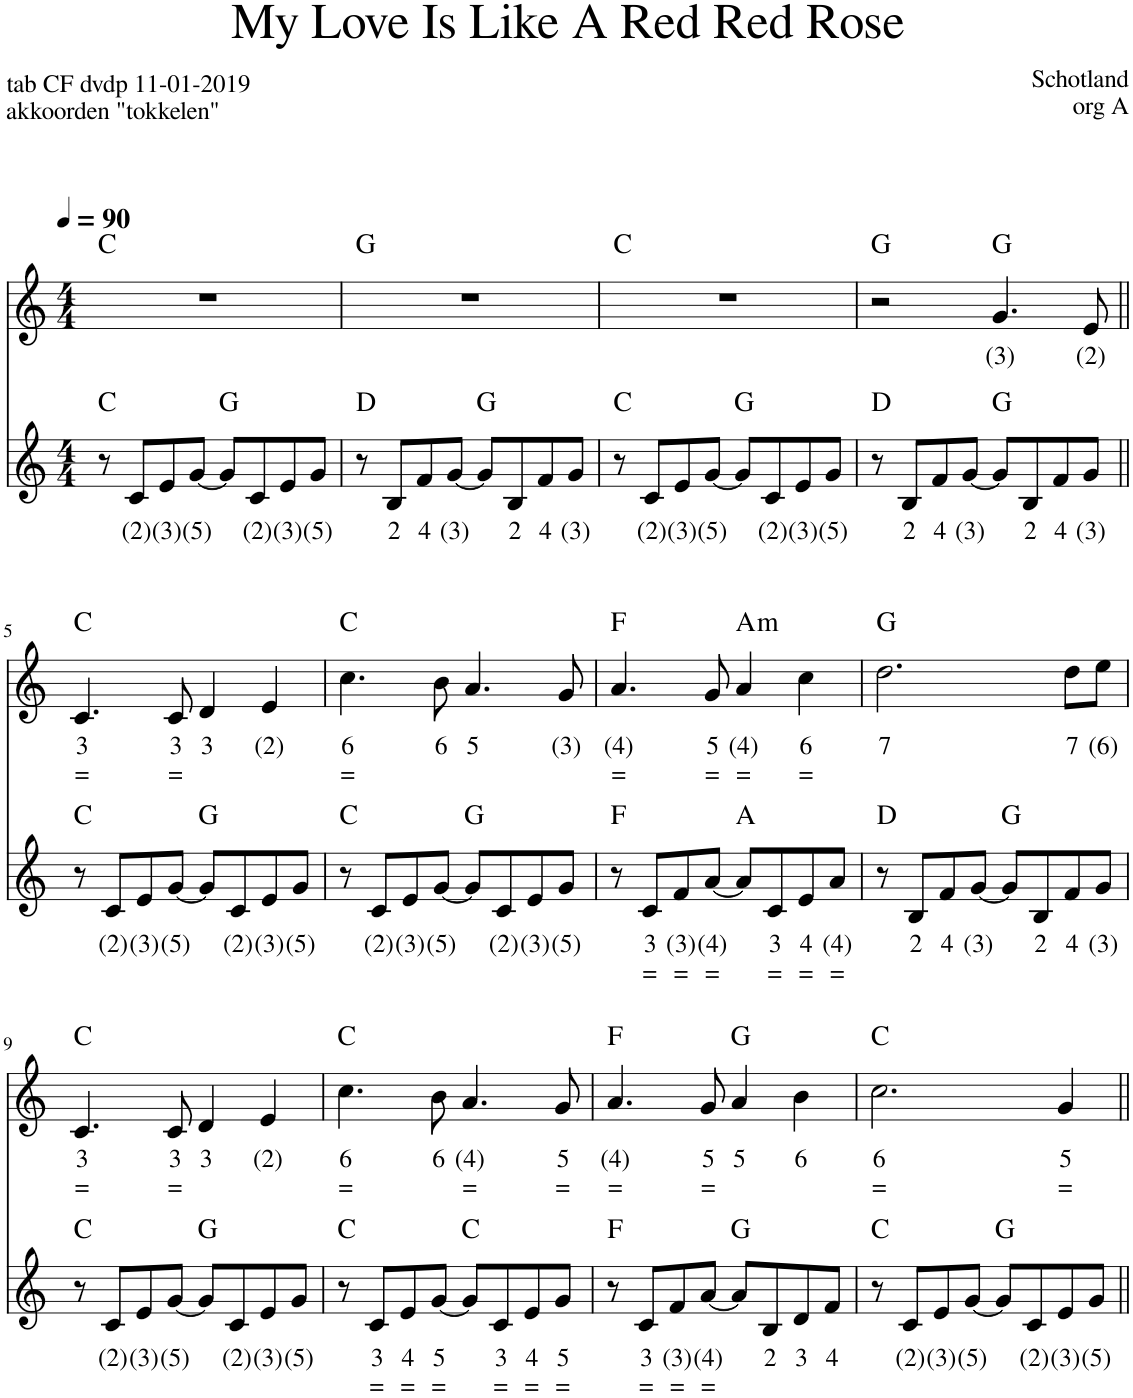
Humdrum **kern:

**kern	**text	**text	**harte	**kern	**text	**text	**harte
*part2	*part2	*part2	*part2	*part1	*part1	*part1	*part1
*staff2	*staff2	*staff2	*	*staff1	*staff1	*staff1	*
*I"Klavecimbel, Guitar	*	*	*	*I"Voice	*	*	*
*clefG2	*	*	*	*clefG2	*	*	*
*k[]	*	*	*	*k[]	*	*	*
*M4/4	*	*	*	*M4/4	*	*	*
*MM90	*	*	*	*MM90	*	*	*
=1	=1	=1	=1	=1	=1	=1	=1
8r	.	.	C:maj	1r	.	.	C:maj
!	!LO:LY:b	!	!	!	!	!	!
8c/L	(2)	.	.	.	.	.	.
!	!LO:LY:b	!	!	!	!	!	!
8e/	(3)	.	.	.	.	.	.
!	!LO:LY:b	!	!	!	!	!	!
[8g/J	(5)	.	.	.	.	.	.
8g/L]	.	.	G:maj	.	.	.	.
!	!LO:LY:b	!	!	!	!	!	!
8c/	(2)	.	.	.	.	.	.
!	!LO:LY:b	!	!	!	!	!	!
8e/	(3)	.	.	.	.	.	.
!	!LO:LY:b	!	!	!	!	!	!
8g/J	(5)	.	.	.	.	.	.
=2	=2	=2	=2	=2	=2	=2	=2
8r	.	.	D:maj	1r	.	.	G:maj
!	!LO:LY:b	!	!	!	!	!	!
8B/L	2	.	.	.	.	.	.
!	!LO:LY:b	!	!	!	!	!	!
8fn/	4	.	.	.	.	.	.
!	!LO:LY:b	!	!	!	!	!	!
[8g/J	(3)	.	.	.	.	.	.
8g/L]	.	.	G:maj	.	.	.	.
!	!LO:LY:b	!	!	!	!	!	!
8B/	2	.	.	.	.	.	.
!	!LO:LY:b	!	!	!	!	!	!
8f/	4	.	.	.	.	.	.
!	!LO:LY:b	!	!	!	!	!	!
8g/J	(3)	.	.	.	.	.	.
=3	=3	=3	=3	=3	=3	=3	=3
8r	.	.	C:maj	1r	.	.	C:maj
!	!LO:LY:b	!	!	!	!	!	!
8c/L	(2)	.	.	.	.	.	.
!	!LO:LY:b	!	!	!	!	!	!
8e/	(3)	.	.	.	.	.	.
!	!LO:LY:b	!	!	!	!	!	!
[8g/J	(5)	.	.	.	.	.	.
8g/L]	.	.	G:maj	.	.	.	.
!	!LO:LY:b	!	!	!	!	!	!
8c/	(2)	.	.	.	.	.	.
!	!LO:LY:b	!	!	!	!	!	!
8e/	(3)	.	.	.	.	.	.
!	!LO:LY:b	!	!	!	!	!	!
8g/J	(5)	.	.	.	.	.	.
=4	=4	=4	=4	=4	=4	=4	=4
8r	.	.	D:maj	2r	.	.	G:maj
!	!LO:LY:b	!	!	!	!	!	!
8B/L	2	.	.	.	.	.	.
!	!LO:LY:b	!	!	!	!	!	!
8fn/	4	.	.	.	.	.	.
!	!LO:LY:b	!	!	!	!	!	!
[8g/J	(3)	.	.	.	.	.	.
!	!	!	!	!	!LO:LY:b	!	!
8g/L]	.	.	G:maj	4.g/	(3)	.	G:maj
!	!LO:LY:b	!	!	!	!	!	!
8B/	2	.	.	.	.	.	.
!	!LO:LY:b	!	!	!	!	!	!
8f/	4	.	.	.	.	.	.
!	!LO:LY:b	!	!	!	!LO:LY:b	!	!
8g/J	(3)	.	.	8e/	(2)	.	.
!!LO:LB:g=z
=5||	=5||	=5||	=5||	=5||	=5||	=5||	=5||
!	!	!	!	!	!LO:LY:b	!LO:LY:b	!
8r	.	.	C:maj	4.c/	3	=	C:maj
!	!LO:LY:b	!	!	!	!	!	!
8c/L	(2)	.	.	.	.	.	.
!	!LO:LY:b	!	!	!	!	!	!
8e/	(3)	.	.	.	.	.	.
!	!LO:LY:b	!	!	!	!LO:LY:b	!LO:LY:b	!
[8g/J	(5)	.	.	8c/	3	=	.
!	!	!	!	!	!LO:LY:b	!	!
8g/L]	.	.	G:maj	4d/	3	.	.
!	!LO:LY:b	!	!	!	!	!	!
8c/	(2)	.	.	.	.	.	.
!	!LO:LY:b	!	!	!	!LO:LY:b	!	!
8e/	(3)	.	.	4e/	(2)	.	.
!	!LO:LY:b	!	!	!	!	!	!
8g/J	(5)	.	.	.	.	.	.
=6	=6	=6	=6	=6	=6	=6	=6
!	!	!	!	!	!LO:LY:b	!LO:LY:b	!
8r	.	.	C:maj	4.cc\	6	=	C:maj
!	!LO:LY:b	!	!	!	!	!	!
8c/L	(2)	.	.	.	.	.	.
!	!LO:LY:b	!	!	!	!	!	!
8e/	(3)	.	.	.	.	.	.
!	!LO:LY:b	!	!	!	!LO:LY:b	!	!
[8g/J	(5)	.	.	8b\	6	.	.
!	!	!	!	!	!LO:LY:b	!	!
8g/L]	.	.	G:maj	4.a/	5	.	.
!	!LO:LY:b	!	!	!	!	!	!
8c/	(2)	.	.	.	.	.	.
!	!LO:LY:b	!	!	!	!	!	!
8e/	(3)	.	.	.	.	.	.
!	!LO:LY:b	!	!	!	!LO:LY:b	!	!
8g/J	(5)	.	.	8g/	(3)	.	.
=7	=7	=7	=7	=7	=7	=7	=7
!	!	!	!	!	!LO:LY:b	!LO:LY:b	!
8r	.	.	F:maj	4.a/	(4)	=	F:maj
!	!LO:LY:b	!LO:LY:b	!	!	!	!	!
8c/L	3	=	.	.	.	.	.
!	!LO:LY:b	!LO:LY:b	!	!	!	!	!
8f/	(3)	=	.	.	.	.	.
!	!LO:LY:b	!LO:LY:b	!	!	!LO:LY:b	!LO:LY:b	!
[8a/J	(4)	=	.	8g/	5	=	.
!	!	!	!	!	!LO:LY:b	!LO:LY:b	!LO:H:kt=m
8a/L]	.	.	A:maj	4a/	(4)	=	A:min
!	!LO:LY:b	!LO:LY:b	!	!	!	!	!
8cn/	3	=	.	.	.	.	.
!	!LO:LY:b	!LO:LY:b	!	!	!LO:LY:b	!LO:LY:b	!
8e/	4	=	.	4cc\	6	=	.
!	!LO:LY:b	!LO:LY:b	!	!	!	!	!
8a/J	(4)	=	.	.	.	.	.
=8	=8	=8	=8	=8	=8	=8	=8
!	!	!	!	!	!LO:LY:b	!	!
8r	.	.	D:maj	2.dd\	7	.	G:maj
!	!LO:LY:b	!	!	!	!	!	!
8B/L	2	.	.	.	.	.	.
!	!LO:LY:b	!	!	!	!	!	!
8fn/	4	.	.	.	.	.	.
!	!LO:LY:b	!	!	!	!	!	!
[8g/J	(3)	.	.	.	.	.	.
8g/L]	.	.	G:maj	.	.	.	.
!	!LO:LY:b	!	!	!	!	!	!
8B/	2	.	.	.	.	.	.
!	!LO:LY:b	!	!	!	!LO:LY:b	!	!
8f/	4	.	.	8dd\L	7	.	.
!	!LO:LY:b	!	!	!	!LO:LY:b	!	!
8g/J	(3)	.	.	8ee\J	(6)	.	.
!!LO:LB:g=z
=9	=9	=9	=9	=9	=9	=9	=9
!	!	!	!	!	!LO:LY:b	!LO:LY:b	!
8r	.	.	C:maj	4.c/	3	=	C:maj
!	!LO:LY:b	!	!	!	!	!	!
8c/L	(2)	.	.	.	.	.	.
!	!LO:LY:b	!	!	!	!	!	!
8e/	(3)	.	.	.	.	.	.
!	!LO:LY:b	!	!	!	!LO:LY:b	!LO:LY:b	!
[8g/J	(5)	.	.	8c/	3	=	.
!	!	!	!	!	!LO:LY:b	!	!
8g/L]	.	.	G:maj	4d/	3	.	.
!	!LO:LY:b	!	!	!	!	!	!
8c/	(2)	.	.	.	.	.	.
!	!LO:LY:b	!	!	!	!LO:LY:b	!	!
8e/	(3)	.	.	4e/	(2)	.	.
!	!LO:LY:b	!	!	!	!	!	!
8g/J	(5)	.	.	.	.	.	.
=10	=10	=10	=10	=10	=10	=10	=10
!	!	!	!	!	!LO:LY:b	!LO:LY:b	!
8r	.	.	C:maj	4.cc\	6	=	C:maj
!	!LO:LY:b	!LO:LY:b	!	!	!	!	!
8c/L	3	=	.	.	.	.	.
!	!LO:LY:b	!LO:LY:b	!	!	!	!	!
8e/	4	=	.	.	.	.	.
!	!LO:LY:b	!LO:LY:b	!	!	!LO:LY:b	!	!
[8g/J	5	=	.	8b\	6	.	.
!	!	!	!	!	!LO:LY:b	!LO:LY:b	!
8g/L]	.	.	C:maj	4.a/	(4)	=	.
!	!LO:LY:b	!LO:LY:b	!	!	!	!	!
8c/	3	=	.	.	.	.	.
!	!LO:LY:b	!LO:LY:b	!	!	!	!	!
8e/	4	=	.	.	.	.	.
!	!LO:LY:b	!LO:LY:b	!	!	!LO:LY:b	!LO:LY:b	!
8g/J	5	=	.	8g/	5	=	.
=11	=11	=11	=11	=11	=11	=11	=11
!	!	!	!	!	!LO:LY:b	!LO:LY:b	!
8r	.	.	F:maj	4.a/	(4)	=	F:maj
!	!LO:LY:b	!LO:LY:b	!	!	!	!	!
8c/L	3	=	.	.	.	.	.
!	!LO:LY:b	!LO:LY:b	!	!	!	!	!
8f/	(3)	=	.	.	.	.	.
!	!LO:LY:b	!LO:LY:b	!	!	!LO:LY:b	!LO:LY:b	!
[8a/J	(4)	=	.	8g/	5	=	.
!	!	!	!	!	!LO:LY:b	!	!
8a/L]	.	.	G:maj	4a/	5	.	G:maj
!	!LO:LY:b	!	!	!	!	!	!
8B/	2	.	.	.	.	.	.
!	!LO:LY:b	!	!	!	!LO:LY:b	!	!
8d/	3	.	.	4b\	6	.	.
!	!LO:LY:b	!	!	!	!	!	!
8f/J	4	.	.	.	.	.	.
=12	=12	=12	=12	=12	=12	=12	=12
!	!	!	!	!	!LO:LY:b	!LO:LY:b	!
8r	.	.	C:maj	2.cc\	6	=	C:maj
!	!LO:LY:b	!	!	!	!	!	!
8c/L	(2)	.	.	.	.	.	.
!	!LO:LY:b	!	!	!	!	!	!
8e/	(3)	.	.	.	.	.	.
!	!LO:LY:b	!	!	!	!	!	!
[8g/J	(5)	.	.	.	.	.	.
8g/L]	.	.	G:maj	.	.	.	.
!	!LO:LY:b	!	!	!	!	!	!
8c/	(2)	.	.	.	.	.	.
!	!LO:LY:b	!	!	!	!LO:LY:b	!LO:LY:b	!
8e/	(3)	.	.	4g/	5	=	.
!	!LO:LY:b	!	!	!	!	!	!
8g/J	(5)	.	.	.	.	.	.
=||	=||	=||	=||	=||	=||	=||	=||
*-	*-	*-	*-	*-	*-	*-	*-
